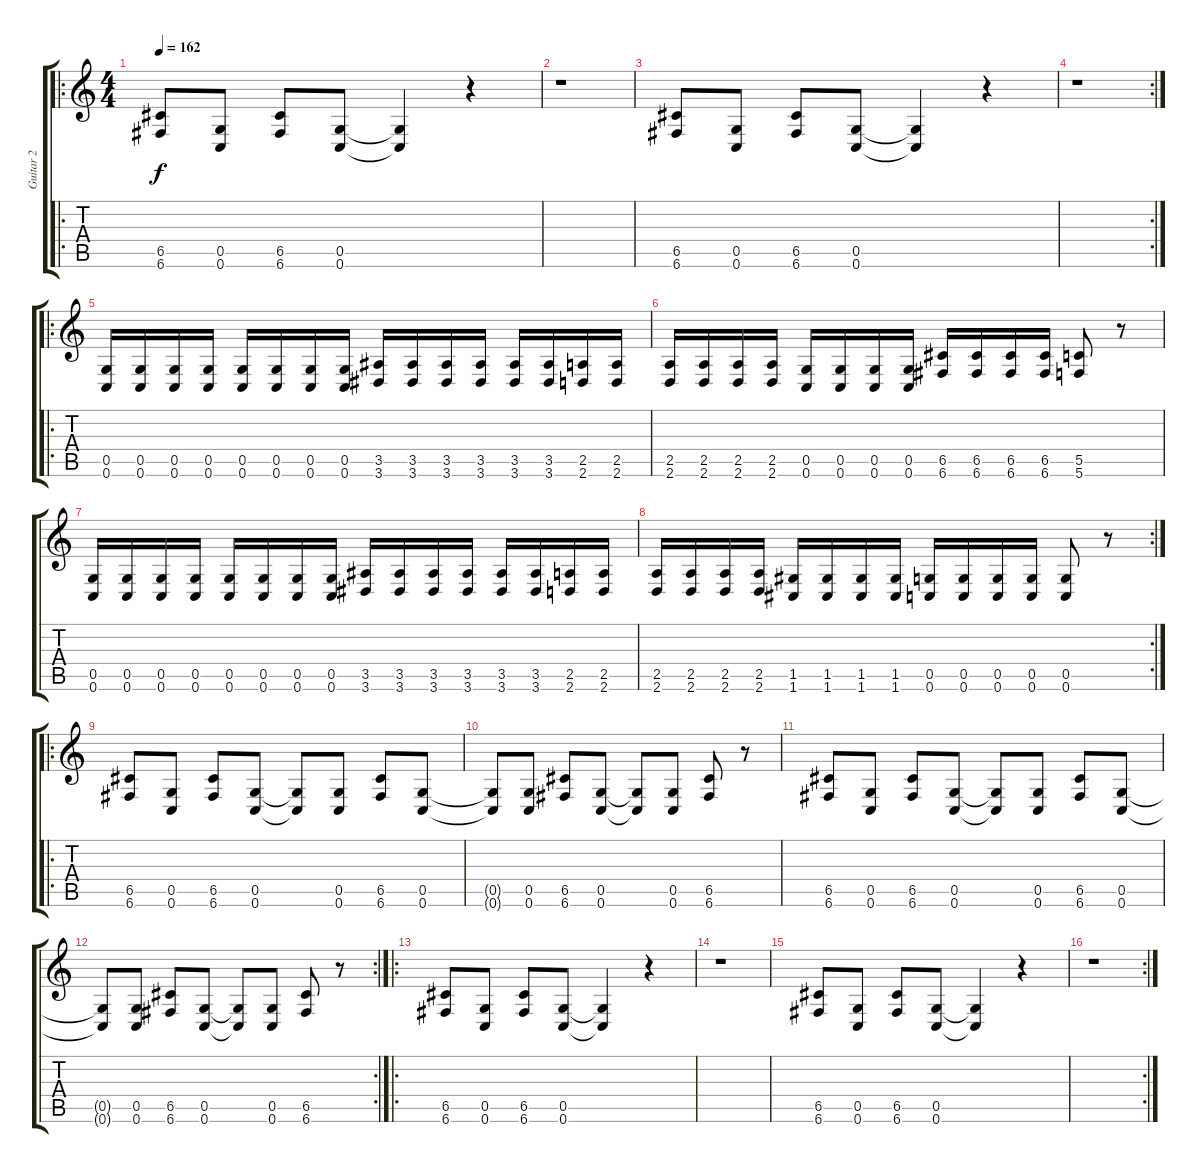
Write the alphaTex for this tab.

\track ("Guitar 2" "Guitar 2") {instrument distortionguitar}
\staff {score tabs}
\tuning (D4 A3 F3 C3 G2 C2) {hide}
\ro
\ts (4 4)
\tempo 162
\clef g2
\ks c
(6.5 6.6).8{dy f} (0.5 0.6).8 (6.5 6.6).8 (0.5 0.6).8 (0.5{t} 0.6{t}).4 r.4 |
r.1 |
(6.5 6.6).8 (0.5 0.6).8 (6.5 6.6).8 (0.5 0.6).8 (0.5{t} 0.6{t}).4 r.4 |
\rc 2
r.1 |
\ro
(0.5 0.6).16 (0.5 0.6).16 (0.5 0.6).16 (0.5 0.6).16 (0.5 0.6).16 (0.5 0.6).16 (0.5 0.6).16 (0.5 0.6).16 (3.5 3.6).16 (3.5 3.6).16 (3.5 3.6).16 (3.5 3.6).16 (3.5 3.6).16 (3.5 3.6).16 (2.5 2.6).16 (2.5 2.6).16 |
(2.5 2.6).16 (2.5 2.6).16 (2.5 2.6).16 (2.5 2.6).16 (0.5 0.6).16 (0.5 0.6).16 (0.5 0.6).16 (0.5 0.6).16 (6.5 6.6).16 (6.5 6.6).16 (6.5 6.6).16 (6.5 6.6).16 (5.5 5.6).8 r.8 |
(0.5 0.6).16 (0.5 0.6).16 (0.5 0.6).16 (0.5 0.6).16 (0.5 0.6).16 (0.5 0.6).16 (0.5 0.6).16 (0.5 0.6).16 (3.5 3.6).16 (3.5 3.6).16 (3.5 3.6).16 (3.5 3.6).16 (3.5 3.6).16 (3.5 3.6).16 (2.5 2.6).16 (2.5 2.6).16 |
\rc 2
(2.5 2.6).16 (2.5 2.6).16 (2.5 2.6).16 (2.5 2.6).16 (1.5 1.6).16 (1.5 1.6).16 (1.5 1.6).16 (1.5 1.6).16 (0.5 0.6).16 (0.5 0.6).16 (0.5 0.6).16 (0.5 0.6).16 (0.5 0.6).8 r.8 |
\ro
(6.5 6.6).8 (0.5 0.6).8 (6.5 6.6).8 (0.5 0.6).8 (0.5{t} 0.6{t}).8 (0.5 0.6).8 (6.5 6.6).8 (0.5 0.6).8 |
(0.5{t} 0.6{t}).8 (0.5 0.6).8 (6.5 6.6).8 (0.5 0.6).8 (0.5{t} 0.6{t}).8 (0.5 0.6).8 (6.5 6.6).8 r.8 |
(6.5 6.6).8 (0.5 0.6).8 (6.5 6.6).8 (0.5 0.6).8 (0.5{t} 0.6{t}).8 (0.5 0.6).8 (6.5 6.6).8 (0.5 0.6).8 |
\rc 2
(0.5{t} 0.6{t}).8 (0.5 0.6).8 (6.5 6.6).8 (0.5 0.6).8 (0.5{t} 0.6{t}).8 (0.5 0.6).8 (6.5 6.6).8 r.8 |
\ro
(6.5 6.6).8 (0.5 0.6).8 (6.5 6.6).8 (0.5 0.6).8 (0.5{t} 0.6{t}).4 r.4 |
r.1 |
(6.5 6.6).8 (0.5 0.6).8 (6.5 6.6).8 (0.5 0.6).8 (0.5{t} 0.6{t}).4 r.4 |
\rc 2
r.1
